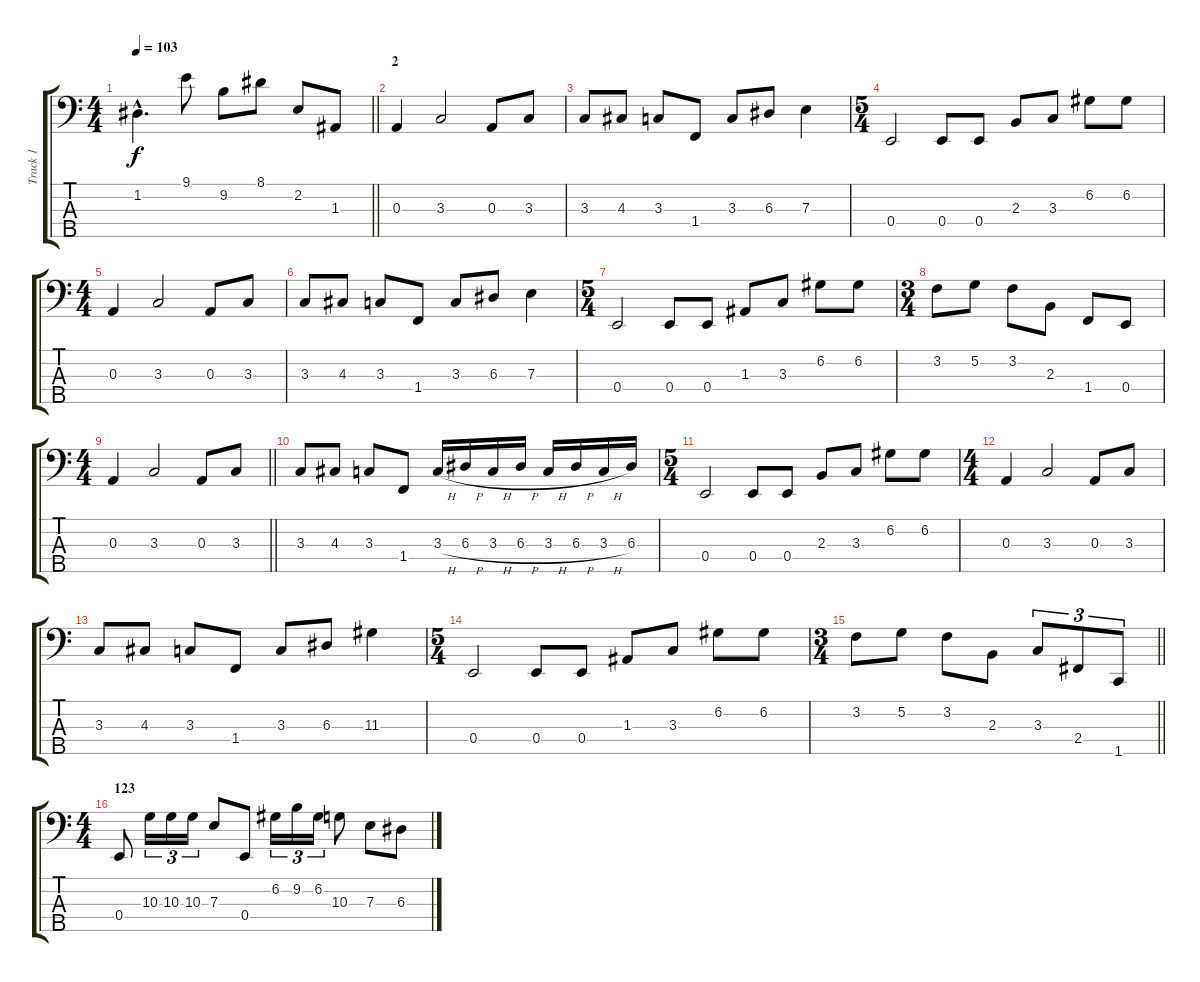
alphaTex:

\track ("Track 1" "Track 1") {instrument electricbassfinger}
\staff {score tabs}
\tuning (G2 D2 A1 E1 B0) {hide}
\ts (4 4)
\tempo 103
\clef f4
\barLineRight lightlight
\ks c
1.2{hac}.4{d dy f} 9.1.8 9.2.8 8.1.8 2.2.8 1.3.8 |
\section ("" "2")
0.3.4 3.3.2 0.3.8 3.3.8 |
3.3.8 4.3.8 3.3.8 1.4.8 3.3.8 6.3.8 7.3.4 |
\ts (5 4)
0.4.2 0.4.8 0.4.8 2.3.8 3.3.8 6.2.8 6.2.8 |
\ts (4 4)
0.3.4 3.3.2 0.3.8 3.3.8 |
3.3.8 4.3.8 3.3.8 1.4.8 3.3.8 6.3.8 7.3.4 |
\ts (5 4)
0.4.2 0.4.8 0.4.8 1.3.8 3.3.8 6.2.8 6.2.8 |
\ts (3 4)
3.2.8 5.2.8 3.2.8 2.3.8 1.4.8 0.4.8 |
\ts (4 4)
\barLineRight lightlight
0.3.4 3.3.2 0.3.8 3.3.8 |
\section ("" "")
3.3.8 4.3.8 3.3.8 1.4.8 3.3{h}.16 6.3{h}.16 3.3{h}.16 6.3{h}.16 3.3{h}.16 6.3{h}.16 3.3{h}.16 6.3.16 |
\ts (5 4)
0.4.2 0.4.8 0.4.8 2.3.8 3.3.8 6.2.8 6.2.8 |
\ts (4 4)
0.3.4 3.3.2 0.3.8 3.3.8 |
3.3.8 4.3.8 3.3.8 1.4.8 3.3.8 6.3.8 11.3.4 |
\ts (5 4)
0.4.2 0.4.8 0.4.8 1.3.8 3.3.8 6.2.8 6.2.8 |
\ts (3 4)
\barLineRight lightlight
3.2.8 5.2.8 3.2.8 2.3.8 3.3.8{tu (3 2)} 2.4.8{tu (3 2)} 1.5.8{tu (3 2)} |
\ts (4 4)
\section ("" "123")
0.4.8 10.3.16{tu (3 2)} 10.3.16{tu (3 2)} 10.3.16{tu (3 2)} 7.3.8 0.4.8 6.2.16{tu (3 2)} 9.2.16{tu (3 2)} 6.2.16{tu (3 2)} 10.3.8 7.3.8 6.3.8
